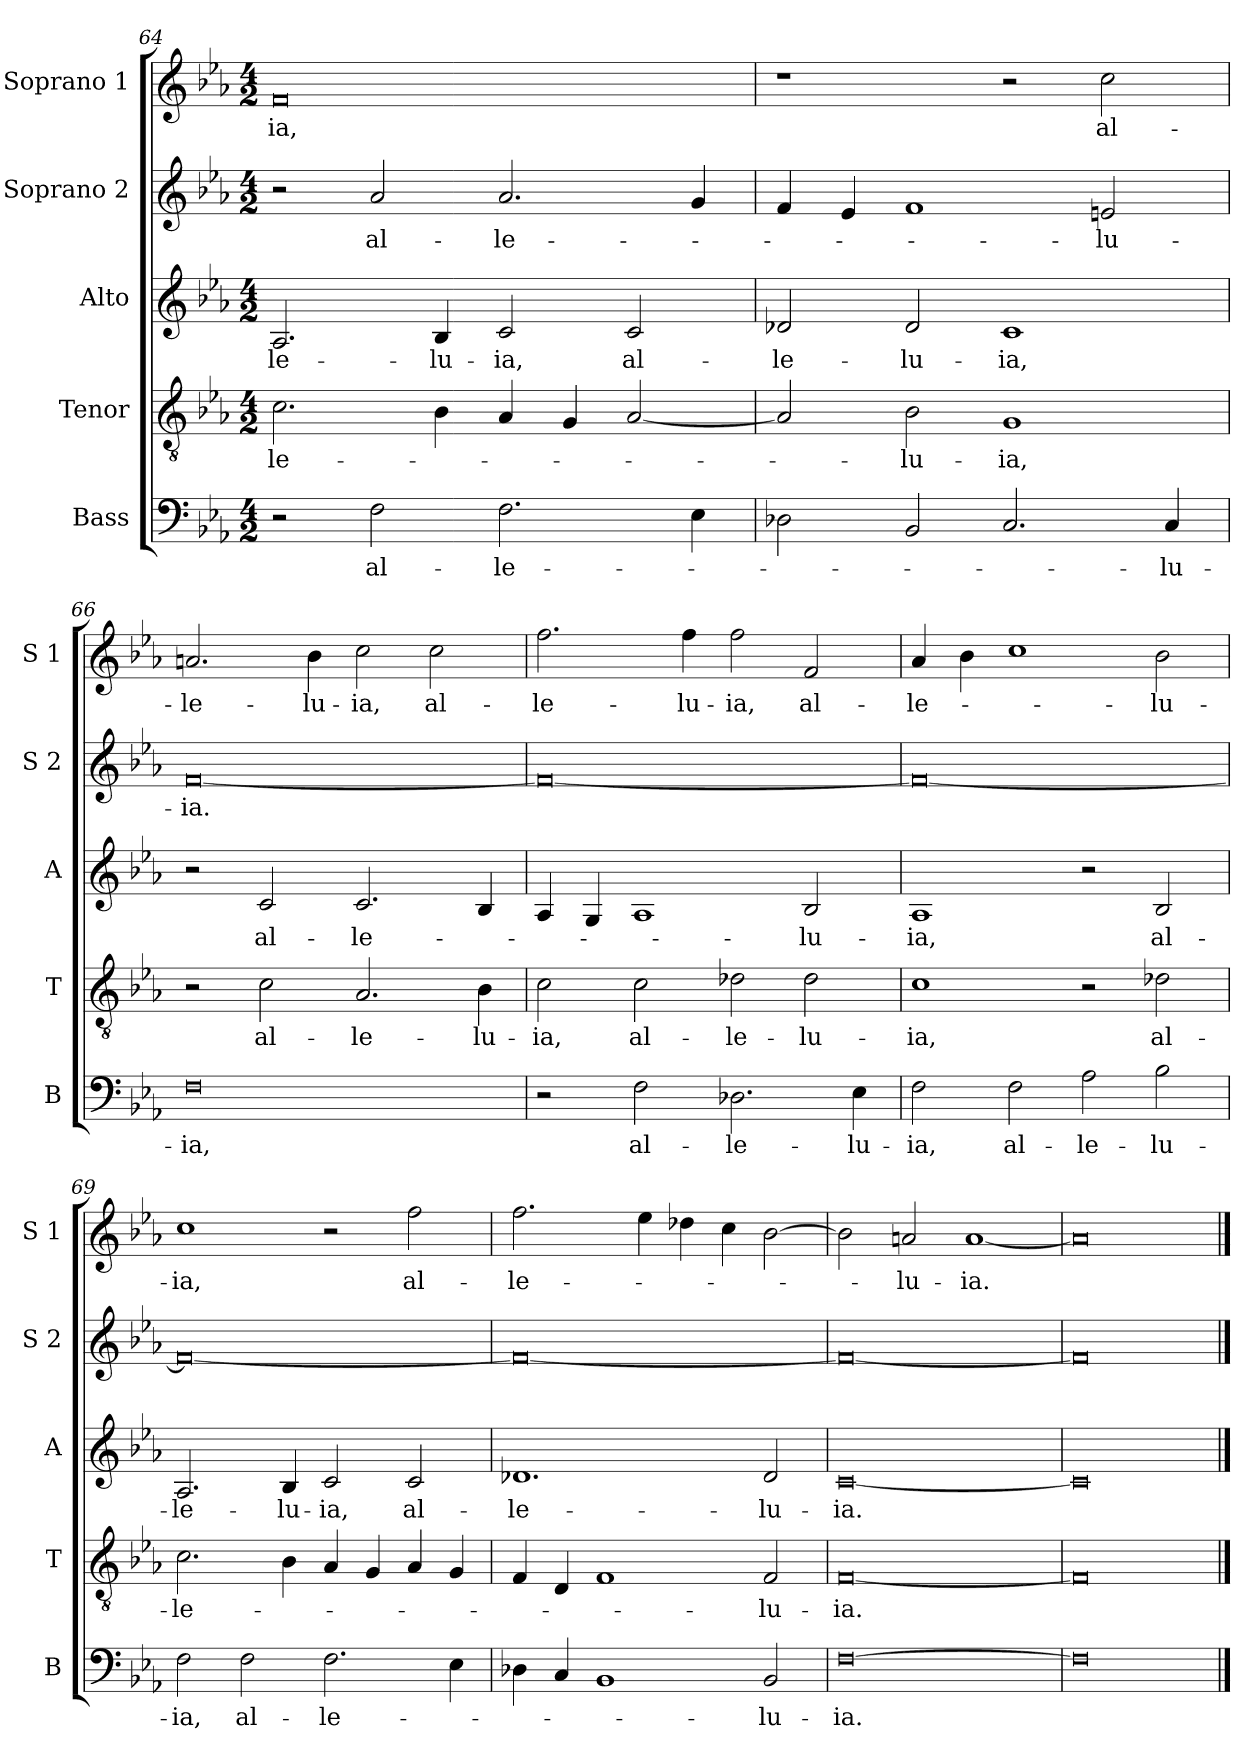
**kern	**text	**kern	**text	**kern	**text	**kern	**text	**kern	**text
*part5	*part5	*part4	*part4	*part3	*part3	*part2	*part2	*part1	*part1
*staff5	*staff5	*staff4	*staff4	*staff3	*staff3	*staff2	*staff2	*staff1	*staff1
*I"Bass	*	*I"Tenor	*	*I"Alto	*	*I"Soprano 2	*	*I"Soprano 1	*
*I'B	*	*I'T	*	*I'A	*	*I'S 2	*	*I'S 1	*
*clefF4	*	*clefGv2	*	*clefG2	*	*clefG2	*	*clefG2	*
*k[b-e-a-]	*	*k[b-e-a-]	*	*k[b-e-a-]	*	*k[b-e-a-]	*	*k[b-e-a-]	*
*E-:	*	*E-:	*	*E-:	*	*E-:	*	*E-:	*
*M4/2	*	*M4/2	*	*M4/2	*	*M4/2	*	*M4/2	*
=64	=64	=64	=64	=64	=64	=64	=64	=64	=64
!	!	!	!LO:LY:b	!	!LO:LY:b	!	!	!	!LO:LY:b
2r	.	2.c\	-le-	2.A-/	-le-	2r	.	0f	-ia,
!	!LO:LY:b	!	!	!	!	!	!LO:LY:b	!	!
2F\	al-	.	.	.	.	2a-/	al-	.	.
!	!	!	!	!	!LO:LY:b	!	!	!	!
.	.	4B-\	.	4B-/	-lu-	.	.	.	.
!	!LO:LY:b	!	!	!	!LO:LY:b	!	!LO:LY:b	!	!
2.F\	-le-	4A-/	.	2c/	-ia,	2.a-/	-le-	.	.
.	.	4G/	.	.	.	.	.	.	.
!	!	!	!	!	!LO:LY:b	!	!	!	!
.	.	[2A-/	.	2c/	al-	.	.	.	.
4E-\	.	.	.	.	.	4g/	.	.	.
=65	=65	=65	=65	=65	=65	=65	=65	=65	=65
!	!	!	!	!	!LO:LY:b	!	!	!	!
2D-X\	.	2A-/]	.	2d-X/	-le-	4f/	.	1r	.
.	.	.	.	.	.	4e-/	.	.	.
!	!	!	!LO:LY:b	!	!LO:LY:b	!	!	!	!
2BB-/	.	2B-\	-lu-	2d-/	-lu-	1f	.	.	.
!	!	!	!LO:LY:b	!	!LO:LY:b	!	!	!	!
2.C/	.	1G	-ia,	1c	-ia,	.	.	2r	.
!	!	!	!	!	!	!	!LO:LY:b	!	!LO:LY:b
.	.	.	.	.	.	2en/	-lu-	2cc\	al-
!	!LO:LY:b	!	!	!	!	!	!	!	!
4C/	-lu-	.	.	.	.	.	.	.	.
=66	=66	=66	=66	=66	=66	=66	=66	=66	=66
!	!LO:LY:b	!	!	!	!	!	!LO:LY:b	!	!LO:LY:b
0F	-ia,	2r	.	2r	.	[0f	-ia.	2.an/	-le-
!	!	!	!LO:LY:b	!	!LO:LY:b	!	!	!	!
.	.	2c\	al-	2c/	al-	.	.	.	.
!	!	!	!	!	!	!	!	!	!LO:LY:b
.	.	.	.	.	.	.	.	4b-\	-lu-
!	!	!	!LO:LY:b	!	!LO:LY:b	!	!	!	!LO:LY:b
.	.	2.A-/	-le-	2.c/	-le-	.	.	2cc\	-ia,
!	!	!	!	!	!	!	!	!	!LO:LY:b
.	.	.	.	.	.	.	.	2cc\	al-
!	!	!	!LO:LY:b	!	!	!	!	!	!
.	.	4B-\	-lu-	4B-/	.	.	.	.	.
!!LO:LB:g=z
=67	=67	=67	=67	=67	=67	=67	=67	=67	=67
!	!	!	!LO:LY:b	!	!	!	!	!	!LO:LY:b
2r	.	2c\	-ia,	4A-/	.	0f_	.	2.ff\	-le-
.	.	.	.	4G/	.	.	.	.	.
!	!LO:LY:b	!	!LO:LY:b	!	!	!	!	!	!
2F\	al-	2c\	al-	1A-	.	.	.	.	.
!	!	!	!	!	!	!	!	!	!LO:LY:b
.	.	.	.	.	.	.	.	4ff\	-lu-
!	!LO:LY:b	!	!LO:LY:b	!	!	!	!	!	!LO:LY:b
2.D-X\	-le-	2d-X\	-le-	.	.	.	.	2ff\	-ia,
!	!	!	!LO:LY:b	!	!LO:LY:b	!	!	!	!LO:LY:b
.	.	2d-\	-lu-	2B-/	-lu-	.	.	2f/	al-
!	!LO:LY:b	!	!	!	!	!	!	!	!
4E-\	-lu-	.	.	.	.	.	.	.	.
=68	=68	=68	=68	=68	=68	=68	=68	=68	=68
!	!LO:LY:b	!	!LO:LY:b	!	!LO:LY:b	!	!	!	!LO:LY:b
2F\	ia,	1c	-ia,	1A-	-ia,	0f_	.	4a-/	-le-
.	.	.	.	.	.	.	.	4b-\	.
!	!LO:LY:b	!	!	!	!	!	!	!	!
2F\	al-	.	.	.	.	.	.	1cc	.
!	!LO:LY:b	!	!	!	!	!	!	!	!
2A-\	-le-	2r	.	2r	.	.	.	.	.
!	!LO:LY:b	!	!LO:LY:b	!	!LO:LY:b	!	!	!	!LO:LY:b
2B-\	-lu-	2d-X\	al-	2B-/	al-	.	.	2b-\	-lu-
=69	=69	=69	=69	=69	=69	=69	=69	=69	=69
!	!LO:LY:b	!	!LO:LY:b	!	!LO:LY:b	!	!	!	!LO:LY:b
2F\	-ia,	2.c\	-le-	2.A-/	-le-	0f_	.	1cc	-ia,
!	!LO:LY:b	!	!	!	!	!	!	!	!
2F\	al-	.	.	.	.	.	.	.	.
!	!	!	!	!	!LO:LY:b	!	!	!	!
.	.	4B-\	.	4B-/	-lu-	.	.	.	.
!	!LO:LY:b	!	!	!	!LO:LY:b	!	!	!	!
2.F\	-le-	4A-/	.	2c/	-ia,	.	.	2r	.
.	.	4G/	.	.	.	.	.	.	.
!	!	!	!	!	!LO:LY:b	!	!	!	!LO:LY:b
.	.	4A-/	.	2c/	al-	.	.	2ff\	al-
4E-\	.	4G/	.	.	.	.	.	.	.
=70	=70	=70	=70	=70	=70	=70	=70	=70	=70
!	!	!	!	!	!LO:LY:b	!	!	!	!LO:LY:b
4D-X\	.	4F/	.	1.d-X	-le-	0f_	.	2.ff\	-le-
4C/	.	4D/	.	.	.	.	.	.	.
1BB-	.	1F	.	.	.	.	.	.	.
.	.	.	.	.	.	.	.	4ee-\	.
.	.	.	.	.	.	.	.	4dd-X\	.
.	.	.	.	.	.	.	.	4cc\	.
!	!LO:LY:b	!	!LO:LY:b	!	!LO:LY:b	!	!	!	!
2BB-/	-lu-	2F/	-lu-	2d-/	-lu-	.	.	[2b-\	.
=71	=71	=71	=71	=71	=71	=71	=71	=71	=71
!	!LO:LY:b	!	!LO:LY:b	!	!LO:LY:b	!	!	!	!
[0F	-ia.	[0F	-ia.	[0c	-ia.	0f_	.	2b-\]	.
!	!	!	!	!	!	!	!	!	!LO:LY:b
.	.	.	.	.	.	.	.	2an/	-lu-
!	!	!	!	!	!	!	!	!	!LO:LY:b
.	.	.	.	.	.	.	.	[1a	-ia.
=72	=72	=72	=72	=72	=72	=72	=72	=72	=72
0F]	.	0F]	.	0c]	.	0f]	.	0a]	.
==	==	==	==	==	==	==	==	==	==
*-	*-	*-	*-	*-	*-	*-	*-	*-	*-
